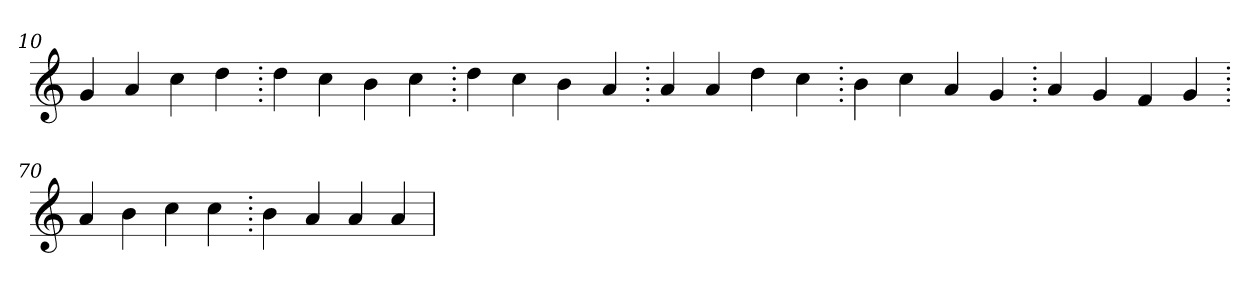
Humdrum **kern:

**kern
*part1
*staff1
*clefG2
=10.
4g
4a
4cc
4dd
=20.
4dd
4cc
4b
4cc
=30.
4dd
4cc
4b
4a
=40.
4a
4a
4dd
4cc
=50.
4b
4cc
4a
4g
=60.
4a
4g
4f
4g
=70.
4a
4b
4cc
4cc
=80.
4b
4a
4a
4a
=
*-
